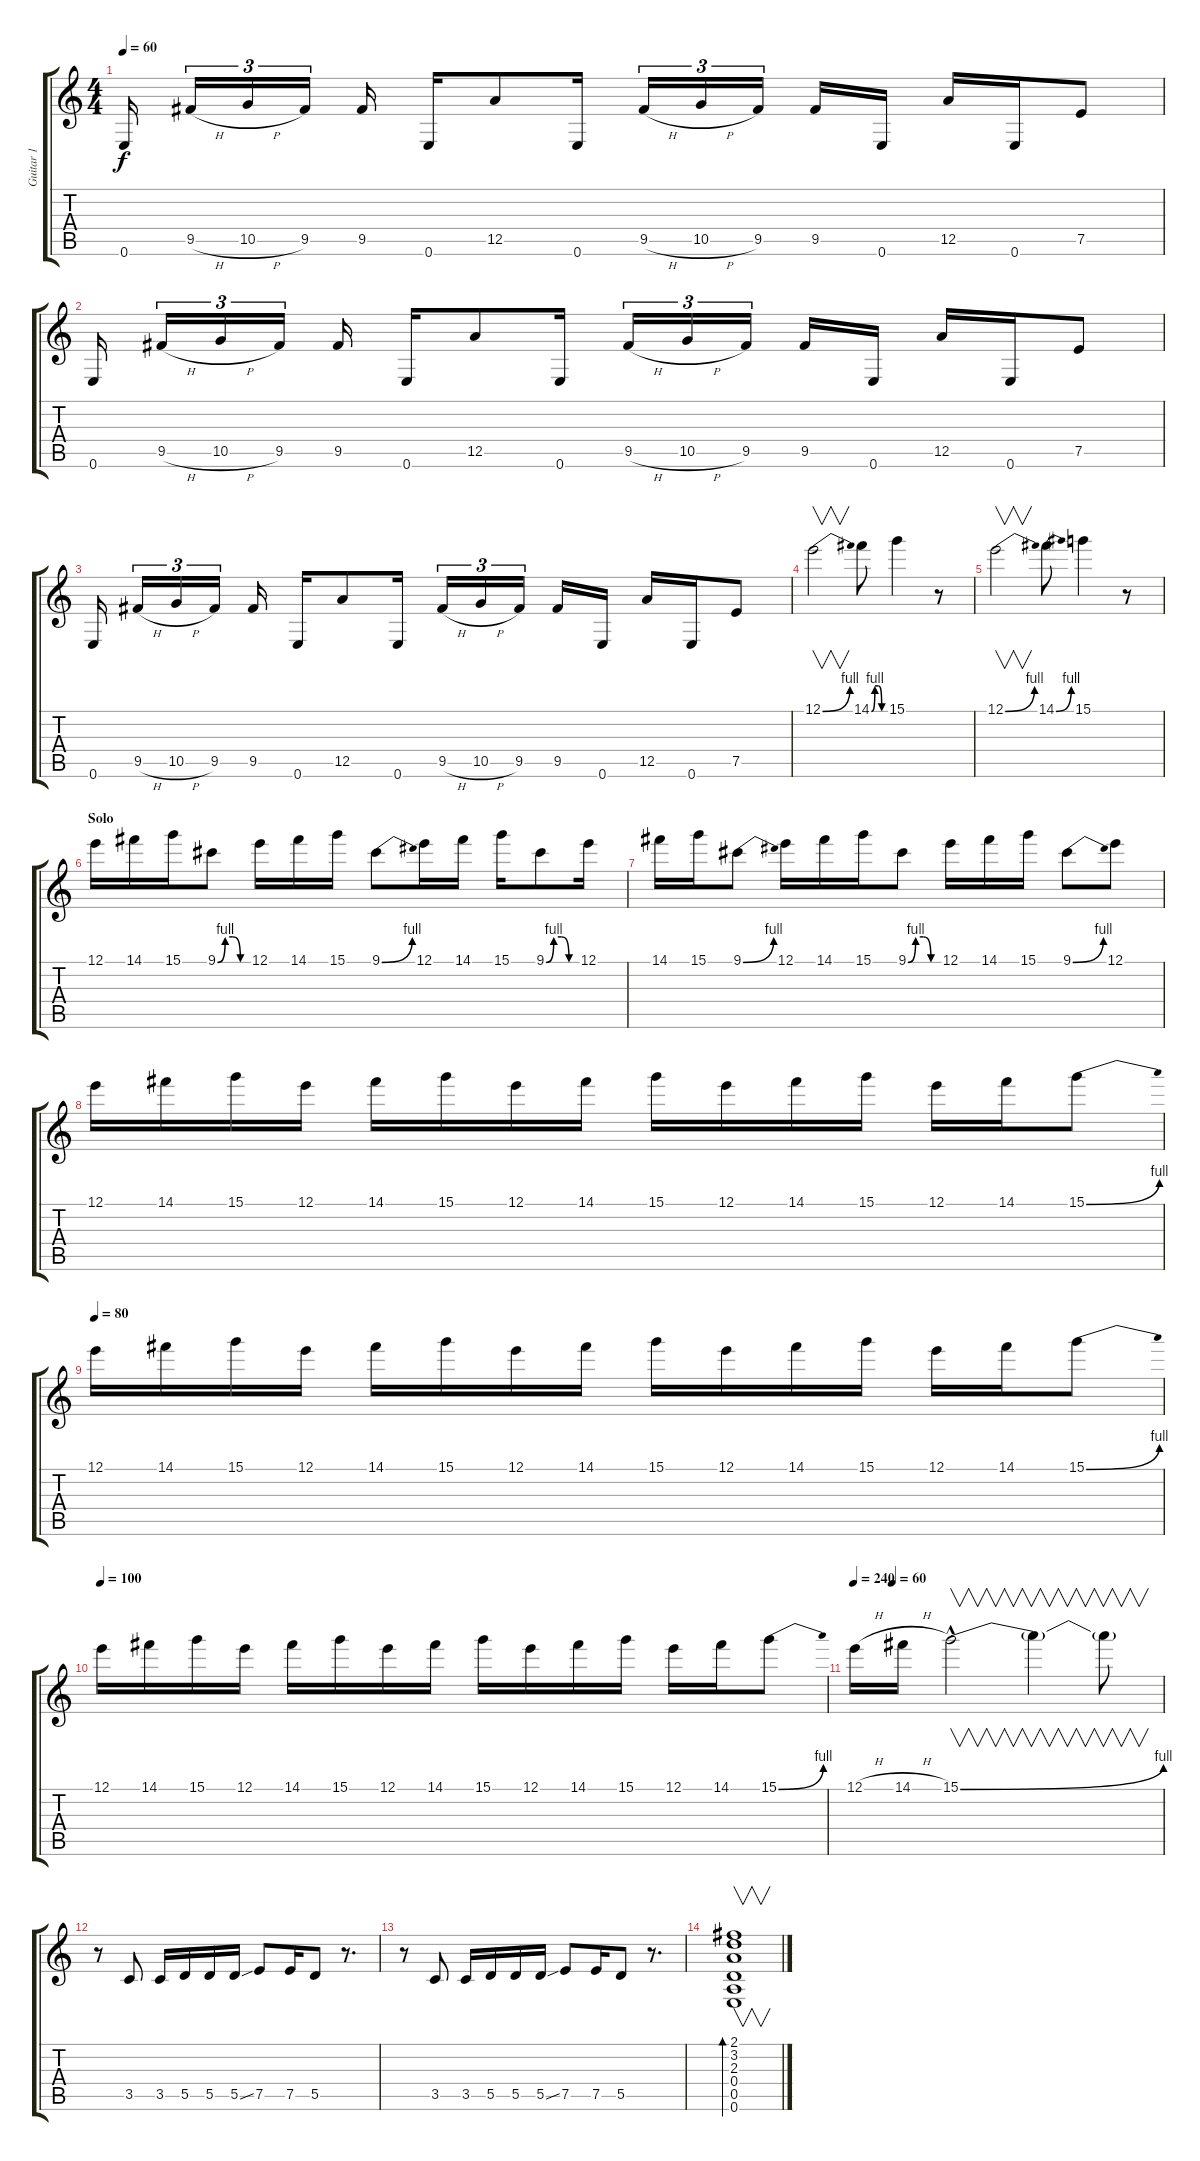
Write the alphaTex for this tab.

\track ("Guitar 1" "Guitar 1") {instrument electricguitarclean}
\staff {score tabs}
\tuning (E4 B3 G3 D3 A2 E2) {hide}
\ts (4 4)
\tempo 60
\clef g2
\ks c
0.6.16{dy f} 9.5{h}.16{tu (3 2)} 10.5{h}.16{tu (3 2)} 9.5.16{tu (3 2)} 9.5.16 0.6.16 12.5.8 0.6.16 9.5{h}.16{tu (3 2)} 10.5{h}.16{tu (3 2)} 9.5.16{tu (3 2)} 9.5.16 0.6.16 12.5.16 0.6.16 7.5.8 |
0.6.16 9.5{h}.16{tu (3 2)} 10.5{h}.16{tu (3 2)} 9.5.16{tu (3 2)} 9.5.16 0.6.16 12.5.8 0.6.16 9.5{h}.16{tu (3 2)} 10.5{h}.16{tu (3 2)} 9.5.16{tu (3 2)} 9.5.16 0.6.16 12.5.16 0.6.16 7.5.8 |
0.6.16 9.5{h}.16{tu (3 2)} 10.5{h}.16{tu (3 2)} 9.5.16{tu (3 2)} 9.5.16 0.6.16 12.5.8 0.6.16 9.5{h}.16{tu (3 2)} 10.5{h}.16{tu (3 2)} 9.5.16{tu (3 2)} 9.5.16 0.6.16 12.5.16 0.6.16 7.5.8 |
12.1{be (bend 0 0 60 4)}.2{v} 14.1{be (custom 0 0 15 4 30 4 45 0 60 0)}.8 15.1.4 r.8 |
12.1{be (bend 0 0 60 4)}.2{v} 14.1{be (bend 0 0 60 4)}.8 15.1.4 r.8 |
\section ("" "Solo")
12.1.16 14.1.16 15.1.16 9.1{be (custom 0 0 15 4 30 4 45 0 60 0)}.8 12.1.16 14.1.16 15.1.16 9.1{be (bend 0 0 60 4)}.8 12.1.16 14.1.16 15.1.16 9.1{be (custom 0 0 15 4 30 4 45 0 60 0)}.8 12.1.16 |
14.1.16 15.1.16 9.1{be (bend 0 0 60 4)}.8 12.1.16 14.1.16 15.1.16 9.1{be (custom 0 0 15 4 30 4 45 0 60 0)}.8 12.1.16 14.1.16 15.1.16 9.1{be (bend 0 0 60 4)}.8 12.1.8 |
12.1.16 14.1.16 15.1.16 12.1.16 14.1.16 15.1.16 12.1.16 14.1.16 15.1.16 12.1.16 14.1.16 15.1.16 12.1.16 14.1.16 15.1{be (bend 0 0 60 4)}.8 |
\tempo 80
12.1.16 14.1.16 15.1.16 12.1.16 14.1.16 15.1.16 12.1.16 14.1.16 15.1.16 12.1.16 14.1.16 15.1.16 12.1.16 14.1.16 15.1{be (bend 0 0 60 4)}.8 |
\tempo 100
12.1.16 14.1.16 15.1.16 12.1.16 14.1.16 15.1.16 12.1.16 14.1.16 15.1.16 12.1.16 14.1.16 15.1.16 12.1.16 14.1.16 15.1{be (bend 0 0 60 4)}.8 |
\tempo 240
\tempo (60 0.125)
12.1{h}.16 14.1{h}.16 15.1{be (bend 0 0 60 4) hac}.2{v} 15.1{t}.4{v} 15.1{t}.8{v} |
r.8 3.5.8{volume 15 balance 8 instrument electricguitarclean} 3.5.16 5.5.16 5.5.16 5.5{ss}.16 7.5.8 7.5.16 5.5.8 r.8{d} |
r.8 3.5.8 3.5.16 5.5.16 5.5.16 5.5{ss}.16 7.5.8 7.5.16 5.5.8 r.8{d} |
(2.1 3.2 2.3 0.4 0.5 0.6).1{v bd 240}
